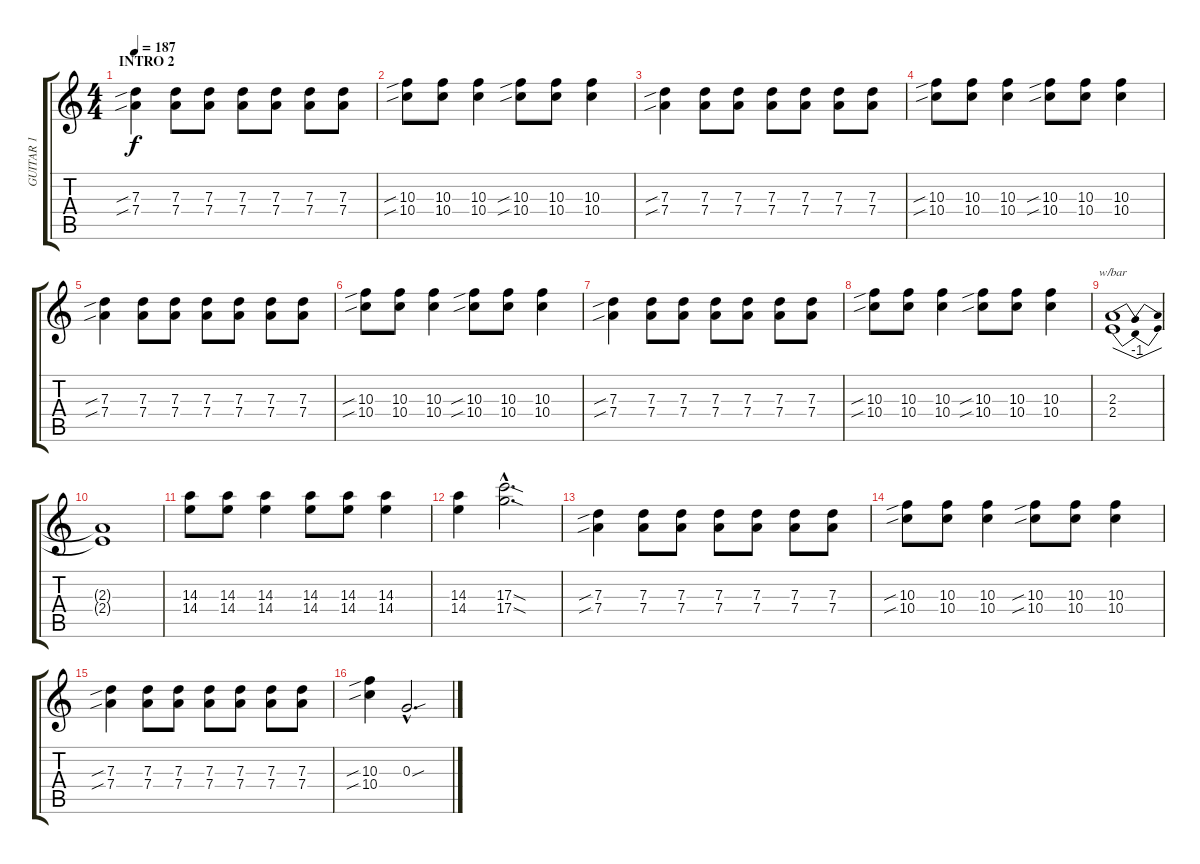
\track ("GUITAR 1" "GUITAR 1") {instrument distortionguitar}
\staff {score tabs}
\tuning (E4 B3 G3 D3 A2 E2) {hide}
\ts (4 4)
\section ("" "INTRO 2")
\tempo 187
\clef g2
\ks c
(7.3{sib} 7.4{sib}).4{dy f} (7.3 7.4).8 (7.3 7.4).8 (7.3 7.4).8 (7.3 7.4).8 (7.3 7.4).8 (7.3 7.4).8 |
(10.3{sib} 10.4{sib}).8 (10.3 10.4).8 (10.3 10.4).4 (10.3{sib} 10.4{sib}).8 (10.3 10.4).8 (10.3 10.4).4 |
(7.3{sib} 7.4{sib}).4 (7.3 7.4).8 (7.3 7.4).8 (7.3 7.4).8 (7.3 7.4).8 (7.3 7.4).8 (7.3 7.4).8 |
(10.3{sib} 10.4{sib}).8 (10.3 10.4).8 (10.3 10.4).4 (10.3{sib} 10.4{sib}).8 (10.3 10.4).8 (10.3 10.4).4 |
(7.3{sib} 7.4{sib}).4 (7.3 7.4).8 (7.3 7.4).8 (7.3 7.4).8 (7.3 7.4).8 (7.3 7.4).8 (7.3 7.4).8 |
(10.3{sib} 10.4{sib}).8 (10.3 10.4).8 (10.3 10.4).4 (10.3{sib} 10.4{sib}).8 (10.3 10.4).8 (10.3 10.4).4 |
(7.3{sib} 7.4{sib}).4 (7.3 7.4).8 (7.3 7.4).8 (7.3 7.4).8 (7.3 7.4).8 (7.3 7.4).8 (7.3 7.4).8 |
(10.3{sib} 10.4{sib}).8 (10.3 10.4).8 (10.3 10.4).4 (10.3{sib} 10.4{sib}).8 (10.3 10.4).8 (10.3 10.4).4 |
(2.3 2.4).1{tbe (dip default 0 0 30 -4 60 0)} |
(2.3{t} 2.4{t}).1 |
(14.3 14.4).8 (14.3 14.4).8 (14.3 14.4).4 (14.3 14.4).8 (14.3 14.4).8 (14.3 14.4).4 |
(14.3 14.4).4 (17.3{sod hac} 17.4{sod hac}).2{d} |
(7.3{sib} 7.4{sib}).4 (7.3 7.4).8 (7.3 7.4).8 (7.3 7.4).8 (7.3 7.4).8 (7.3 7.4).8 (7.3 7.4).8 |
(10.3{sib} 10.4{sib}).8 (10.3 10.4).8 (10.3 10.4).4 (10.3{sib} 10.4{sib}).8 (10.3 10.4).8 (10.3 10.4).4 |
(7.3{sib} 7.4{sib}).4 (7.3 7.4).8 (7.3 7.4).8 (7.3 7.4).8 (7.3 7.4).8 (7.3 7.4).8 (7.3 7.4).8 |
(10.3{sib} 10.4{sib}).4 0.3{sou hac}.2{d}
